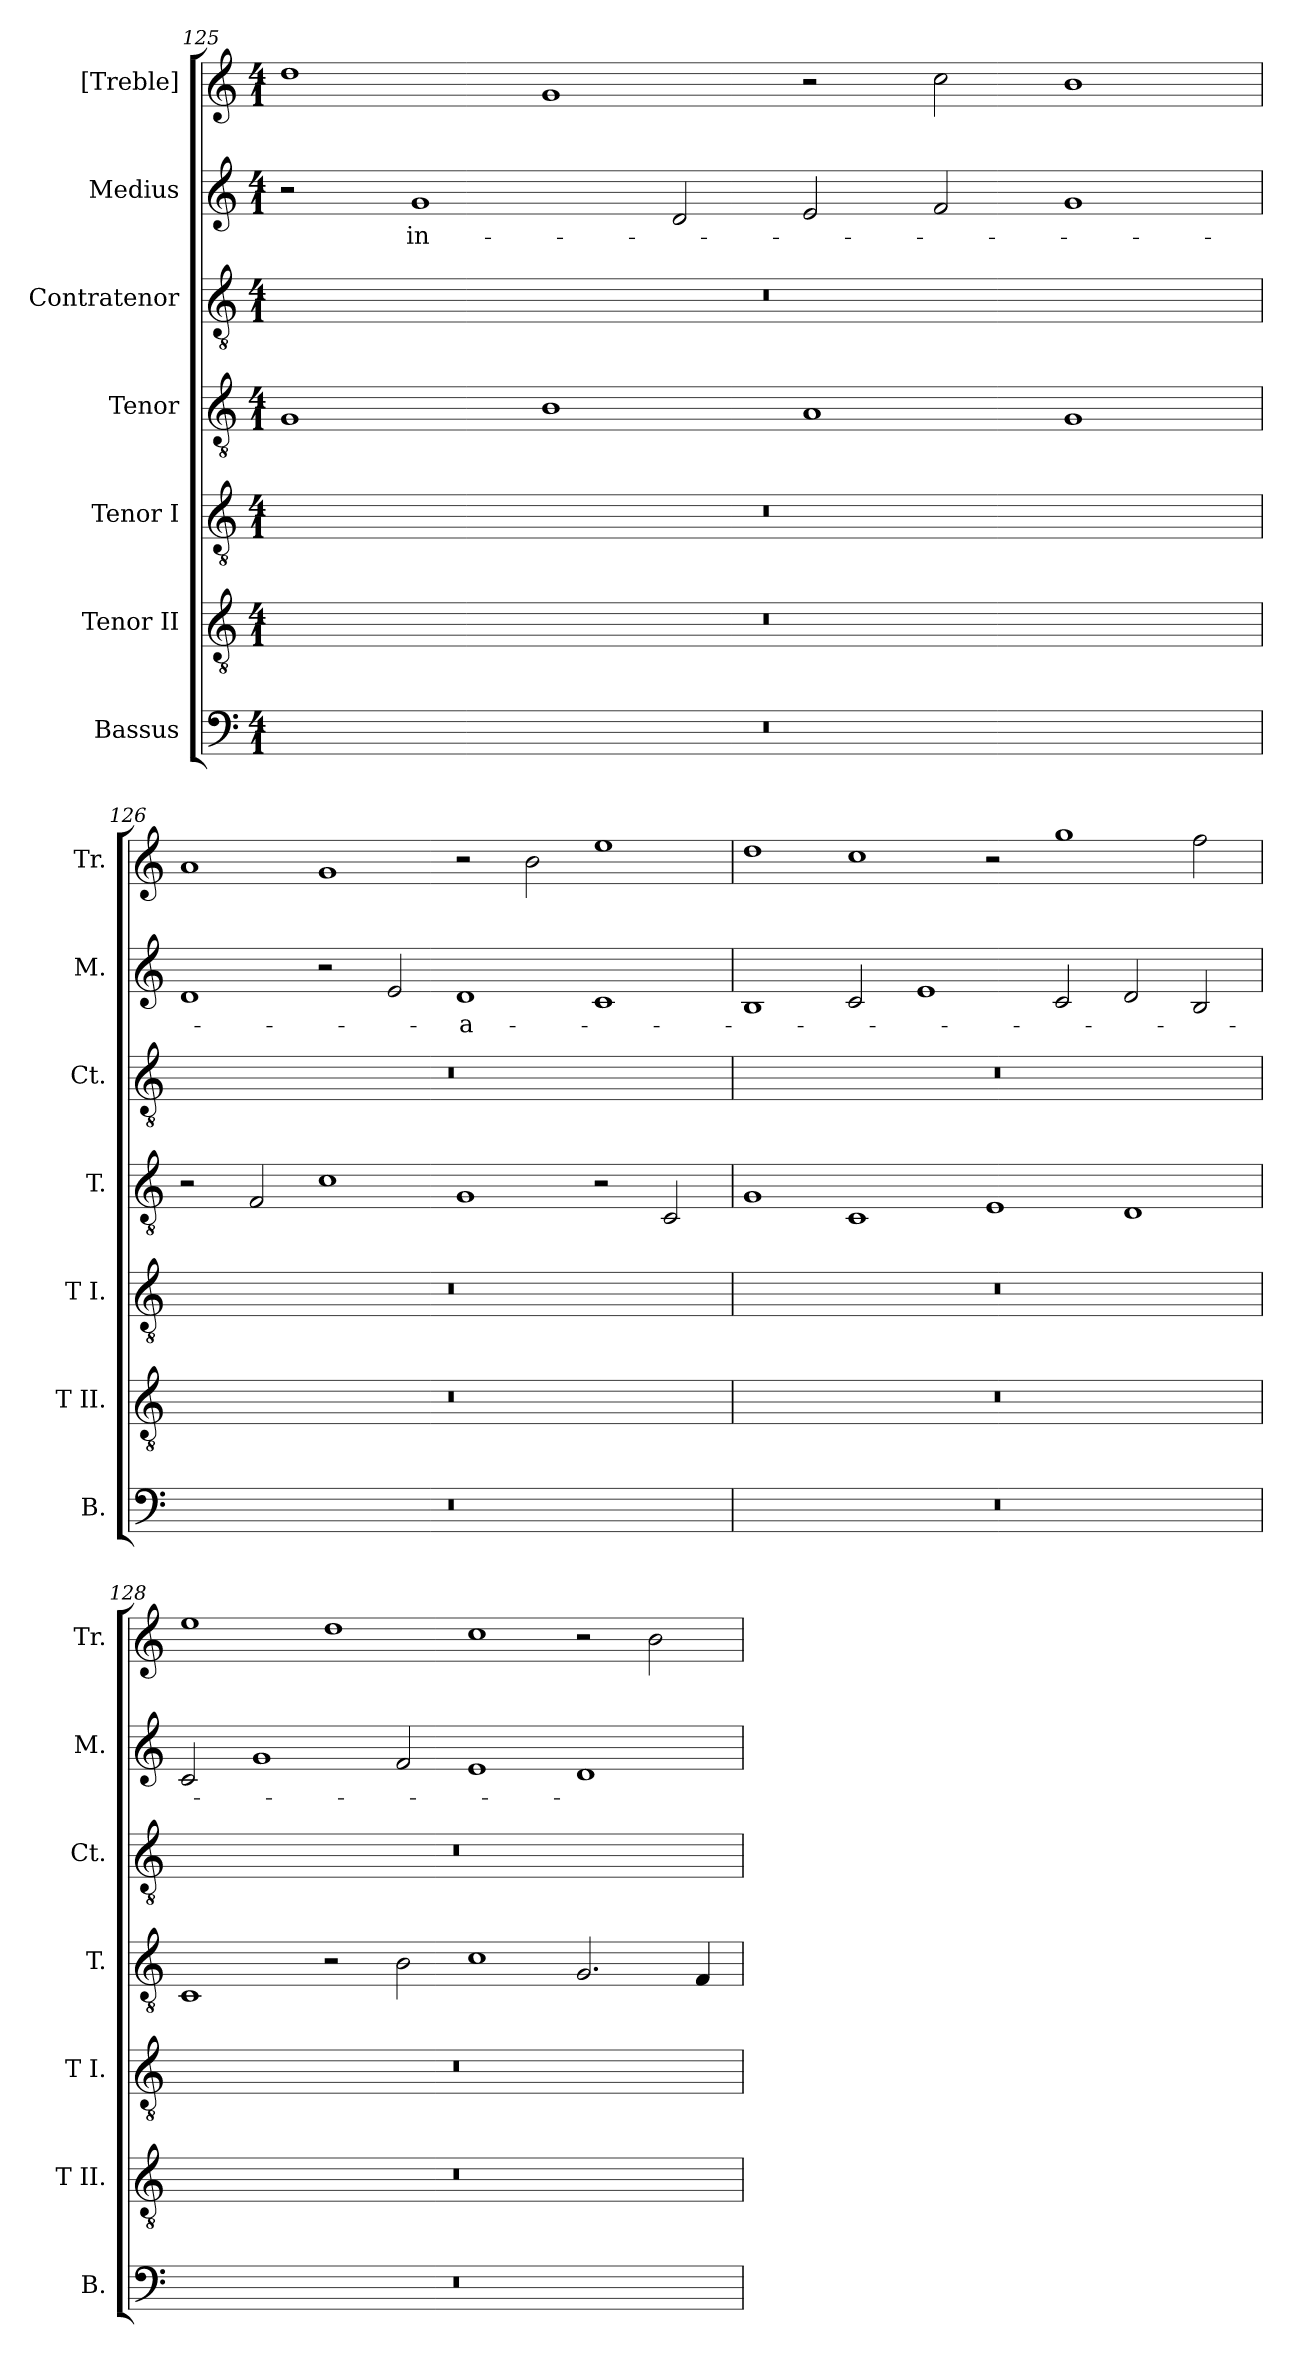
**kern	**kern	**kern	**kern	**kern	**kern	**text	**kern
*part7	*part6	*part5	*part4	*part3	*part2	*part2	*part1
*staff7	*staff6	*staff5	*staff4	*staff3	*staff2	*staff2	*staff1
*I"Bassus	*I"Tenor II	*I"Tenor I	*I"Tenor	*I"Contratenor	*I"Medius	*	*I"[Treble]
*I'B.	*I'T II.	*I'T I.	*I'T.	*I'Ct.	*I'M.	*	*I'Tr.
*clefF4	*clefGv2	*clefGv2	*clefGv2	*clefGv2	*clefG2	*	*clefG2
*	*ITrd7c12	*ITrd7c12	*ITrd7c12	*ITrd7c12	*	*	*
*k[]	*k[]	*k[]	*k[]	*k[]	*k[]	*	*k[]
*C:	*C:	*C:	*C:	*C:	*C:	*	*C:
*M4/1	*M4/1	*M4/1	*M4/1	*M4/1	*M4/1	*	*M4/1
=125	=125	=125	=125	=125	=125	=125	=125
!LO:N:vis=1	!LO:N:vis=1	!LO:N:vis=1	!	!LO:N:vis=1	!	!	!
00r	00r	00r	1GGi	00r	2r	.	1ddi
!	!	!	!	!	!	!LO:LY:b:color=#000000	!
.	.	.	.	.	1gi	in-	.
.	.	.	1BBi	.	.	.	1gi
.	.	.	.	.	2di/	.	.
.	.	.	1AAi	.	2ei/	.	2r
.	.	.	.	.	2fi/	.	2cci\
.	.	.	1GGi	.	1gi	.	1bi
!!LO:LB:g=z
=126`	=126`	=126`	=126`	=126`	=126`	=126`	=126`
!LO:N:vis=1	!LO:N:vis=1	!LO:N:vis=1	!	!LO:N:vis=1	!	!	!
00r	00r	00r	2r	00r	1di	.	1ai
.	.	.	2FFi/	.	.	.	.
.	.	.	1Ci	.	2r	.	1gi
.	.	.	.	.	2ei/	.	.
!	!	!	!	!	!	!LO:LY:b:color=#000000	!
.	.	.	1GGi	.	1di	-a-	2r
.	.	.	.	.	.	.	2bi\
.	.	.	2r	.	1ci	.	1eei
.	.	.	2CCi/	.	.	.	.
=127`	=127`	=127`	=127`	=127`	=127`	=127`	=127`
!LO:N:vis=1	!LO:N:vis=1	!LO:N:vis=1	!	!LO:N:vis=1	!	!	!
00r	00r	00r	1GGi	00r	1Bi	.	1ddi
.	.	.	1CCi	.	2ci/	.	1cci
.	.	.	.	.	1ei	.	.
.	.	.	1EEi	.	.	.	2r
.	.	.	.	.	2ci/	.	1ggi
.	.	.	1DDi	.	2di/	.	.
.	.	.	.	.	2Bi/	.	2ffi\
!!LO:LB:g=z
=128`	=128`	=128`	=128`	=128`	=128`	=128`	=128`
!LO:N:vis=1	!LO:N:vis=1	!LO:N:vis=1	!	!LO:N:vis=1	!	!	!
00r	00r	00r	1CCi	00r	2ci/	.	1eei
.	.	.	.	.	1gi	.	.
.	.	.	2r	.	.	.	1ddi
.	.	.	2BBi\	.	2fi/	.	.
.	.	.	1Ci	.	1ei	.	1cci
.	.	.	2.GGi/	.	1di	.	2r
.	.	.	.	.	.	.	2bi\
.	.	.	4FFi/	.	.	.	.
=`	=`	=`	=`	=`	=`	=`	=`
*-	*-	*-	*-	*-	*-	*-	*-
